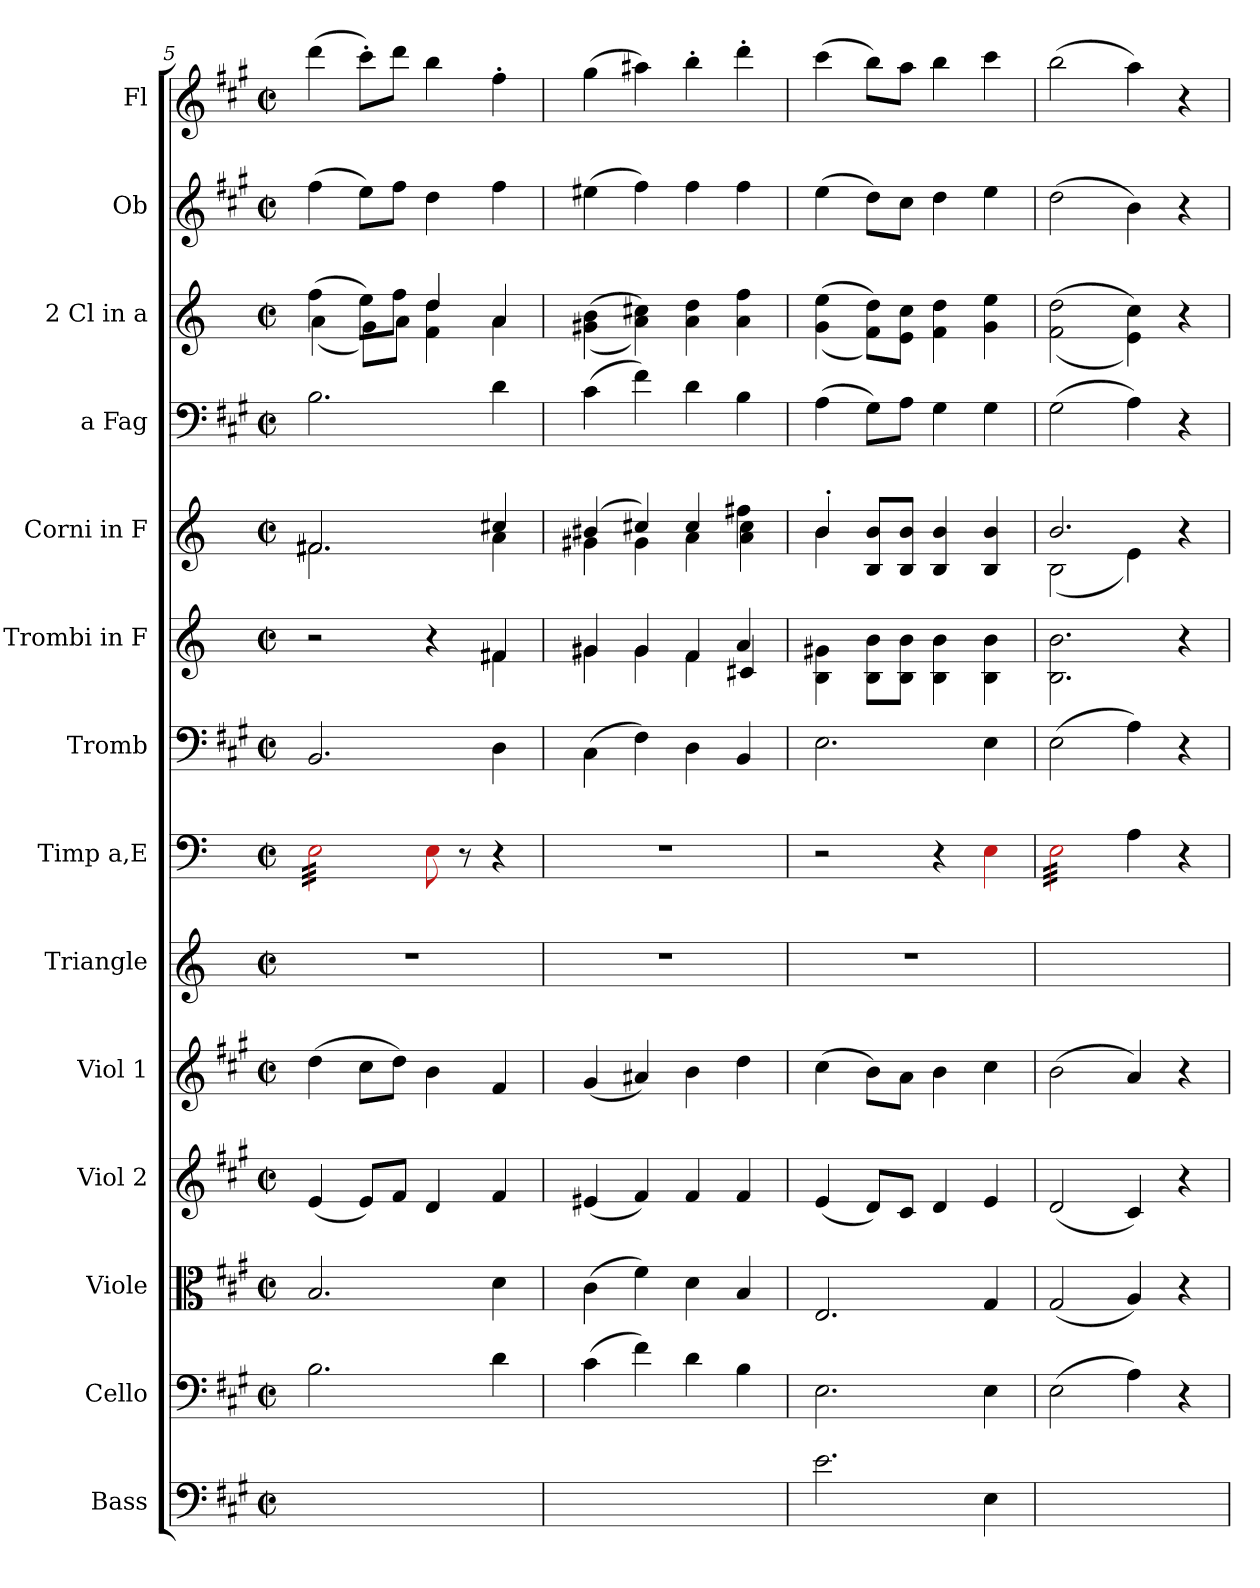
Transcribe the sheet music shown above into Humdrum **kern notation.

**kern	**kern	**kern	**kern	**kern	**kern	**kern	**kern	**kern	**kern	**kern	**kern	**kern	**kern
*part14	*part13	*part12	*part11	*part10	*part9	*part8	*part7	*part6	*part5	*part4	*part3	*part2	*part1
*staff14	*staff13	*staff12	*staff11	*staff10	*staff9	*staff8	*staff7	*staff6	*staff5	*staff4	*staff3	*staff2	*staff1
*I"Bass	*I"Cello	*I"Viole	*I"Viol 2	*I"Viol 1	*I"Triangle	*I"Timp a,E	*I"Tromb	*I"Trombi in F	*I"Corni in F	*I"a Fag	*I"2 Cl in a	*I"Ob	*I"Fl
*	*	*I'vle	*I'vl 2	*I'vl 1	*	*I'timp	*I'trb	*I'tr in F	*I'cor in F	*I'fag	*I'cl in A	*I'ob	*I'fl
*clefF4	*clefF4	*clefC3	*clefG2	*clefG2	*clefG2	*clefF4	*clefF4	*clefG2	*clefG2	*clefF4	*clefG2	*clefG2	*clefG2
*	*	*	*	*	*	*	*	*ITrd-3c-5	*ITrd4c7	*	*ITrd2c3	*	*
*k[f#c#g#]	*k[f#c#g#]	*k[f#c#g#]	*k[f#c#g#]	*k[f#c#g#]	*k[]	*k[]	*k[f#c#g#]	*k[b-]	*k[b-]	*k[f#c#g#]	*k[f#c#g#]	*k[f#c#g#]	*k[f#c#g#]
*A:	*A:	*A:	*A:	*A:	*	*	*A:	*	*	*A:	*A:	*A:	*A:
*M2/2	*M2/2	*M2/2	*M2/2	*M2/2	*M2/2	*M2/2	*M2/2	*M2/2	*M2/2	*M2/2	*M2/2	*M2/2	*M2/2
*met(c|)	*met(c|)	*met(c|)	*met(c|)	*met(c|)	*met(c|)	*met(c|)	*met(c|)	*met(c|)	*met(c|)	*met(c|)	*met(c|)	*met(c|)	*met(c|)
=5	=5	=5	=5	=5	=5	=5	=5	=5	=5	=5	=5	=5	=5
*	*	*	*	*	*	*	*	*^	*^	*	*^	*	*
*	*	*	*	*	*	*tremolo	*	*	*	*	*	*	*	*	*	*
2.B\yy	2.B\	2.B/	(4e/	(4dd\	1r	32Rcc\LLL	2.BB/	2r	2ryy	2.Bn/	2.Bn\	2.B\	(4dd\	(4f#\	(4ff#\	(4ddd\
.	.	.	.	.	.	32Rcc\	.	.	.	.	.	.	.	.	.	.
.	.	.	.	.	.	32Rcc\	.	.	.	.	.	.	.	.	.	.
.	.	.	.	.	.	32Rcc\	.	.	.	.	.	.	.	.	.	.
.	.	.	.	.	.	32Rcc\	.	.	.	.	.	.	.	.	.	.
.	.	.	.	.	.	32Rcc\	.	.	.	.	.	.	.	.	.	.
.	.	.	.	.	.	32Rcc\	.	.	.	.	.	.	.	.	.	.
.	.	.	.	.	.	32Rcc\	.	.	.	.	.	.	.	.	.	.
.	.	.	8e/L)	8cc#\L	.	32Rcc\	.	.	.	.	.	.	8cc#\L)	8e\L)	8ee\L)	8ccc#'\L)
.	.	.	.	.	.	32Rcc\	.	.	.	.	.	.	.	.	.	.
.	.	.	.	.	.	32Rcc\	.	.	.	.	.	.	.	.	.	.
.	.	.	.	.	.	32Rcc\	.	.	.	.	.	.	.	.	.	.
.	.	.	8f#/J	8dd\J)	.	32Rcc\	.	.	.	.	.	.	8dd\J	8f#\J	8ff#\J	8ddd\J
.	.	.	.	.	.	32Rcc\	.	.	.	.	.	.	.	.	.	.
.	.	.	.	.	.	32Rcc\	.	.	.	.	.	.	.	.	.	.
.	.	.	.	.	.	32Rcc\JJJ	.	.	.	.	.	.	.	.	.	.
*	*	*	*	*	*	*Xtremolo	*	*	*	*	*	*	*	*	*	*
.	.	.	4d/	4b\	.	8Rcc\	.	4r	4ryy	.	.	.	4b/	4d\ 4b\	4dd\	4bb\
.	.	.	.	.	.	8r	.	.	.	.	.	.	.	.	.	.
4d\yy	4d\	4d\	4f#/	4f#/	.	4r	4D\	4bn/	4bn\	4f#X/	4d\	4d\	4f#/	4f#\	4ff#\	4ff#'\
*	*	*	*	*	*	*	*	*	*	*	*	*	*v	*v	*	*
=6	=6	=6	=6	=6	=6	=6	=6	=6	=6	=6	=6	=6	=6	=6	=6
(4c#\yy	(4c#\	(4c#\	(4e#X/	(4g#/	1r	1r	(4C#\	4cc#X/	4cc#X\	(4e#X/	4c#X\	(4c#\	(<(>4e#X\ 4g#\	(4ee#X\	(4gg#\
4f#\yy)	4f#\)	4f#\)	4f#/)	4a#X/)	.	.	4F#\)	4cc#/	4cc#\	4f#X/)	4c#\	4f#\)	4f#\ 4a#X\))	4ff#\)	4aa#X\)
4d\yy	4d\	4d\	4f#/	4b\	.	.	4D\	4b-/	4b-\	4f#/	4d\	4d\	4f#\ 4b\	4ff#\	4bb'\
4B\yy	4B\	4B/	4f#/	4dd\	.	.	4BB/	4dd/	4f#X/	4bn\	4d\ 4f#\	4B\	4f#\ 4dd\	4ff#\	4ddd'\
*	*	*	*	*	*	*	*	*v	*v	*	*	*	*	*	*
=7	=7	=7	=7	=7	=7	=7	=7	=7	=7	=7	=7	=7	=7	=7
2.e\	2.E\	2.E/	(4e/	(4cc#\	1r	2r	2.E\	4e\ 4cc#X\	4e'/	4e\	(4A\	(<(>4e\ 4cc#\	(4ee\	(4ccc#\
.	.	.	8d/L)	8b\L)	.	.	.	8e\ 8ee\L	8E/ 8e/L	4ryy	8G#\L)	8d\ 8b\L))	8dd\L)	8bb\L)
.	.	.	8c#/J	8a\J	.	.	.	8e\ 8ee\J	8E/ 8e/J	.	8A\J	8c#\ 8a\J	8cc#\J	8aa\J
.	.	.	4d/	4b\	.	4r	.	4e\ 4ee\	4E/ 4e/	2ryy	4G#\	4d\ 4b\	4dd\	4bb\
4E\	4E\	4G#/	4e/	4cc#\	.	4Rcc\	4E\	4e\ 4ee\	4E/ 4e/	.	4G#\	4e\ 4cc#\	4ee\	4ccc#\
=8	=8	=8	=8	=8	=8	=8	=8	=8	=8	=8	=8	=8	=8	=8
*	*	*	*	*	*	*tremolo	*	*	*	*	*	*	*	*
(2E\yy	(2E\	(2G#/	(>2d/	(2b\	1ryy	32Rcc\LLL	(2E\	2.e\ 2.ee\	2.e/	(2E\	(2G#\	(<(>2d\ 2b\	(2dd\	(2bb\
.	.	.	.	.	.	32Rcc\	.	.	.	.	.	.	.	.
.	.	.	.	.	.	32Rcc\	.	.	.	.	.	.	.	.
.	.	.	.	.	.	32Rcc\	.	.	.	.	.	.	.	.
.	.	.	.	.	.	32Rcc\	.	.	.	.	.	.	.	.
.	.	.	.	.	.	32Rcc\	.	.	.	.	.	.	.	.
.	.	.	.	.	.	32Rcc\	.	.	.	.	.	.	.	.
.	.	.	.	.	.	32Rcc\	.	.	.	.	.	.	.	.
.	.	.	.	.	.	32Rcc\	.	.	.	.	.	.	.	.
.	.	.	.	.	.	32Rcc\	.	.	.	.	.	.	.	.
.	.	.	.	.	.	32Rcc\	.	.	.	.	.	.	.	.
.	.	.	.	.	.	32Rcc\	.	.	.	.	.	.	.	.
.	.	.	.	.	.	32Rcc\	.	.	.	.	.	.	.	.
.	.	.	.	.	.	32Rcc\	.	.	.	.	.	.	.	.
.	.	.	.	.	.	32Rcc\	.	.	.	.	.	.	.	.
.	.	.	.	.	.	32Rcc\JJJ	.	.	.	.	.	.	.	.
*	*	*	*	*	*	*Xtremolo	*	*	*	*	*	*	*	*
4A\yy)	4A\)	4A/)	4c#/)	4a/)	.	4A\	4A\)	.	.	4A\)	4A\)	4c#\ 4a\))	4b\)	4aa\)
4ryy	4r	4r	4r	4r	.	4r	4r	4r	4r	4ryy	4r	4r	4r	4r
*	*	*	*	*	*	*	*	*	*v	*v	*	*	*	*
=	=	=	=	=	=	=	=	=	=	=	=	=	=
*-	*-	*-	*-	*-	*-	*-	*-	*-	*-	*-	*-	*-	*-
